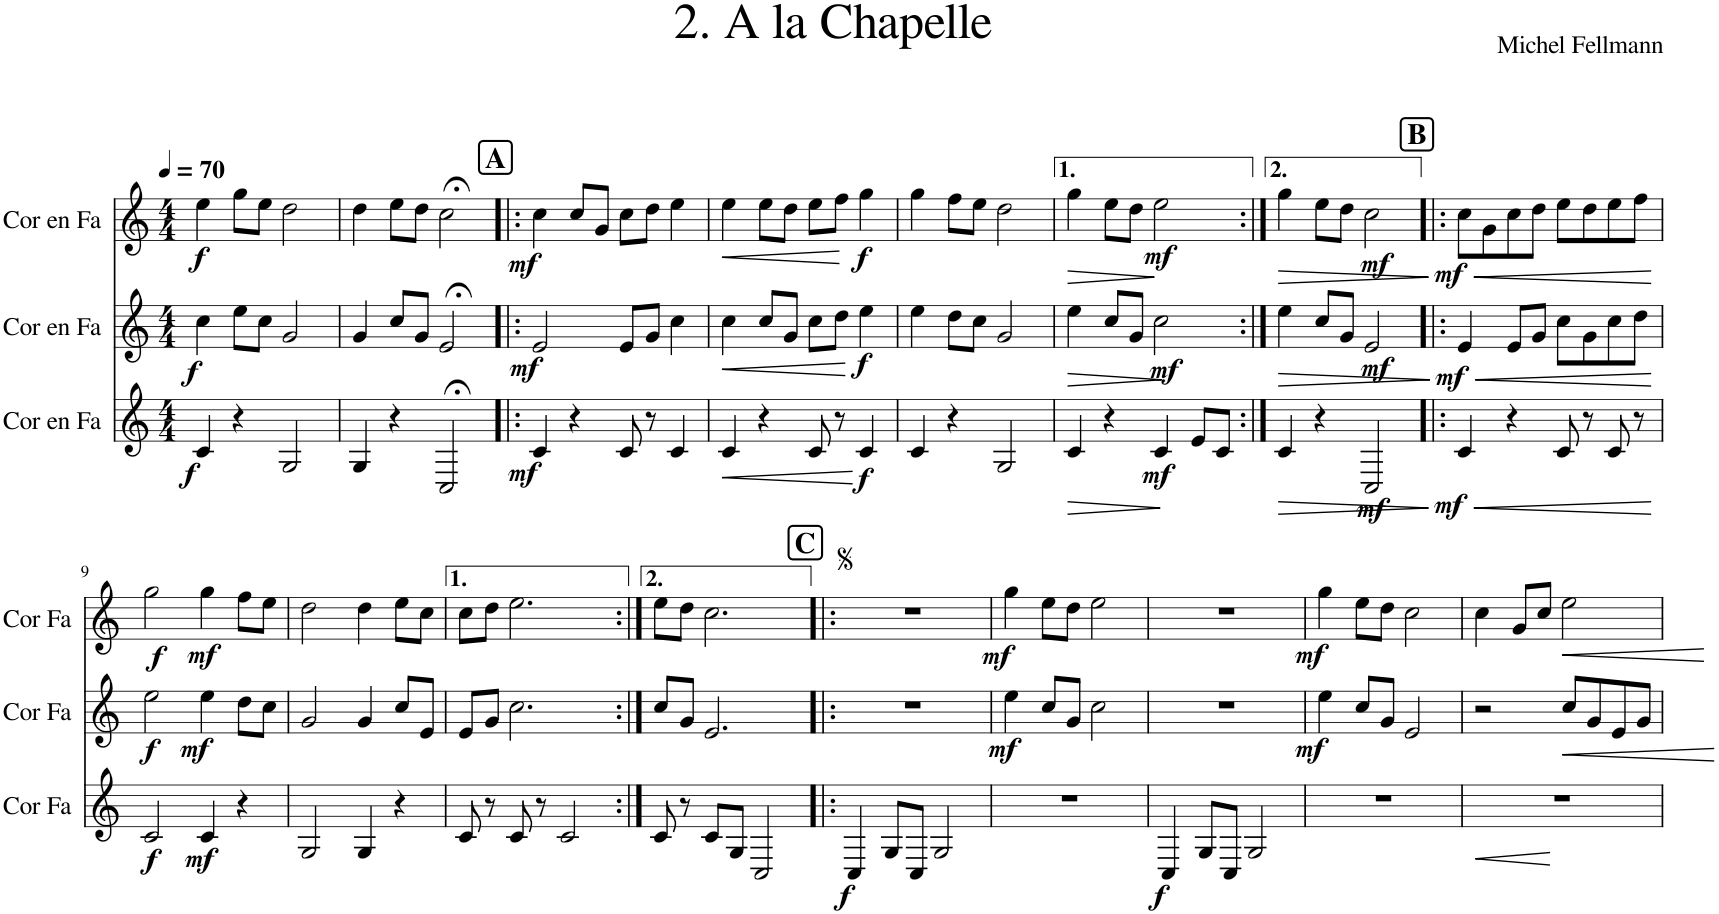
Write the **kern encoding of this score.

**kern	**dynam	**kern	**dynam	**kern	**dynam
*part3	*part3	*part2	*part2	*part1	*part1
*staff3	*staff3	*staff2	*staff2	*staff1	*staff1
*I"Cor en Fa	*	*I"Cor en Fa	*	*I"Cor en Fa	*
*I'Cor Fa	*	*I'Cor Fa	*	*I'Cor Fa	*
*clefG2	*	*clefG2	*	*clefG2	*
*Trd4c7	*	*Trd4c7	*	*Trd4c7	*
*k[]	*	*k[]	*	*k[]	*
*M4/4	*	*M4/4	*	*M4/4	*
*MM70	*	*MM70	*	*MM70	*
=1	=1	=1	=1	=1	=1
!	!LO:DY:b	!	!LO:DY:b	!	!LO:DY:b
4c/	f	4cc\	f	4ee\	f
4r	.	8ee\L	.	8gg\L	.
.	.	8cc\J	.	8ee\J	.
2G/	.	2g/	.	2dd\	.
=2	=2	=2	=2	=2	=2
4G/	.	4g/	.	4dd\	.
4r	.	8cc/L	.	8ee\L	.
.	.	8g/J	.	8dd\J	.
2C;</	.	2e;</	.	2cc;<\	.
!!LO:REH:place=s1:a:B:cj:fs=14:t=A
=3!|:	=3!|:	=3!|:	=3!|:	=3!|:	=3!|:
!	!LO:DY:b	!	!LO:DY:b	!	!LO:DY:b
4c/	mf	2e/	mf	4cc\	mf
4r	.	.	.	8cc/L	.
.	.	.	.	8g/J	.
8c/	.	8e/L	.	8cc\L	.
8r	.	8g/J	.	8dd\J	.
4c/	.	4cc\	.	4ee\	.
=4	=4	=4	=4	=4	=4
!	!LO:HP:b	!	!LO:HP:b	!	!LO:HP:b
4c/	<	4cc\	<	4ee\	<
4r	.	8cc/L	.	8ee\L	.
.	.	8g/J	.	8dd\J	.
8c/	.	8cc\L	.	8ee\L	.
8r	.	8dd\J	.	8ff\J	.
!	!LO:DY:b	!	!LO:DY:b	!	!LO:DY:b
4c/	f	4ee\	f	4gg\	f
.	[	.	[	.	[
=5	=5	=5	=5	=5	=5
4c/	.	4ee\	.	4gg\	.
4r	.	8dd\L	.	8ff\L	.
.	.	8cc\J	.	8ee\J	.
2G/	.	2g/	.	2dd\	.
=6	=6	=6	=6	=6	=6
!	!LO:HP:b	!	!LO:HP:b	!	!LO:HP:b
4c/	>	4ee\	>	4gg\	>
4r	.	8cc/L	.	8ee\L	.
.	.	8g/J	.	8dd\J	.
!	!LO:DY:b	!	!LO:DY:b	!	!LO:DY:b
4c/	mf	2cc\	mf	2ee\	mf
8e/L	.	.	.	.	.
8c/J	.	.	.	.	.
.	]	.	]	.	]
=7:|!	=7:|!	=7:|!	=7:|!	=7:|!	=7:|!
!	!LO:HP:b	!	!LO:HP:b	!	!LO:HP:b
4c/	>	4ee\	>	4gg\	>
4r	.	8cc/L	.	8ee\L	.
.	.	8g/J	.	8dd\J	.
!	!LO:DY:b	!	!LO:DY:b	!	!LO:DY:b
2C/	mf	2e/	mf	2cc\	mf
.	]	.	]	.	]
!!LO:REH:place=s1:a:B:cj:fs=14:t=B
=8!|:	=8!|:	=8!|:	=8!|:	=8!|:	=8!|:
!	!LO:HP:b	!	!LO:HP:b	!	!LO:HP:b
!	!LO:DY:n=1:b	!	!LO:DY:n=1:b	!	!LO:DY:n=1:b
4c/	< mf	4e/	< mf	8cc\L	< mf
.	.	.	.	8g\	.
4r	.	8e/L	.	8cc\	.
.	.	8g/J	.	8dd\J	.
8c/	.	8cc\L	.	8ee\L	.
8r	.	8g\	.	8dd\	.
8c/	.	8cc\	.	8ee\	.
8r	.	8dd\J	.	8ff\J	.
.	[	.	[	.	[
!!LO:LB:g=z
=9	=9	=9	=9	=9	=9
!	!LO:DY:b	!	!LO:DY:b	!	!LO:DY:b
2c/	f	2ee\	f	2gg\	f
!	!LO:DY:b	!	!LO:DY:b	!	!LO:DY:b
4c/	mf	4ee\	mf	4gg\	mf
4r	.	8dd\L	.	8ff\L	.
.	.	8cc\J	.	8ee\J	.
=10	=10	=10	=10	=10	=10
2G/	.	2g/	.	2dd\	.
4G/	.	4g/	.	4dd\	.
4r	.	8cc/L	.	8ee\L	.
.	.	8e/J	.	8cc\J	.
=11	=11	=11	=11	=11	=11
8c/	.	8e/L	.	8cc\L	.
8r	.	8g/J	.	8dd\J	.
8c/	.	2.cc\	.	2.ee\	.
8r	.	.	.	.	.
2c/	.	.	.	.	.
=12:|!	=12:|!	=12:|!	=12:|!	=12:|!	=12:|!
8c/	.	8cc/L	.	8ee\L	.
8r	.	8g/J	.	8dd\J	.
8c/L	.	2.e/	.	2.cc\	.
8G/J	.	.	.	.	.
2C/	.	.	.	.	.
!!LO:REH:place=s1:a:B:cj:fs=14:t=C
=13!|:	=13!|:	=13!|:	=13!|:	=13!|:	=13!|:
!	!LO:DY:b	!	!	!	!
4C/	f	1r	.	1r	.
8G/L	.	.	.	.	.
8C/J	.	.	.	.	.
2G/	.	.	.	.	.
=14	=14	=14	=14	=14	=14
!	!	!	!LO:DY:b	!	!LO:DY:b
1r	.	4ee\	mf	4gg\	mf
.	.	8cc/L	.	8ee\L	.
.	.	8g/J	.	8dd\J	.
.	.	2cc\	.	2ee\	.
=15	=15	=15	=15	=15	=15
!	!LO:DY:b	!	!	!	!
4C/	f	1r	.	1r	.
8G/L	.	.	.	.	.
8C/J	.	.	.	.	.
2G/	.	.	.	.	.
=16	=16	=16	=16	=16	=16
!	!	!	!LO:DY:b	!	!LO:DY:b
1r	.	4ee\	mf	4gg\	mf
.	.	8cc/L	.	8ee\L	.
.	.	8g/J	.	8dd\J	.
.	.	2e/	.	2cc\	.
=17	=17	=17	=17	=17	=17
!	!LO:HP:b	!	!	!	!
1r	<	2r	.	4cc\	.
.	.	.	.	8g/L	.
.	.	.	.	8cc/J	.
!	!	!	!LO:HP:b	!	!LO:HP:b
.	.	8cc/L	<	2ee\	<
.	.	8g/	.	.	.
.	.	8e/	.	.	.
.	.	8g/J	.	.	.
.	[	.	[	.	[
=	=	=	=	=	=
*-	*-	*-	*-	*-	*-
